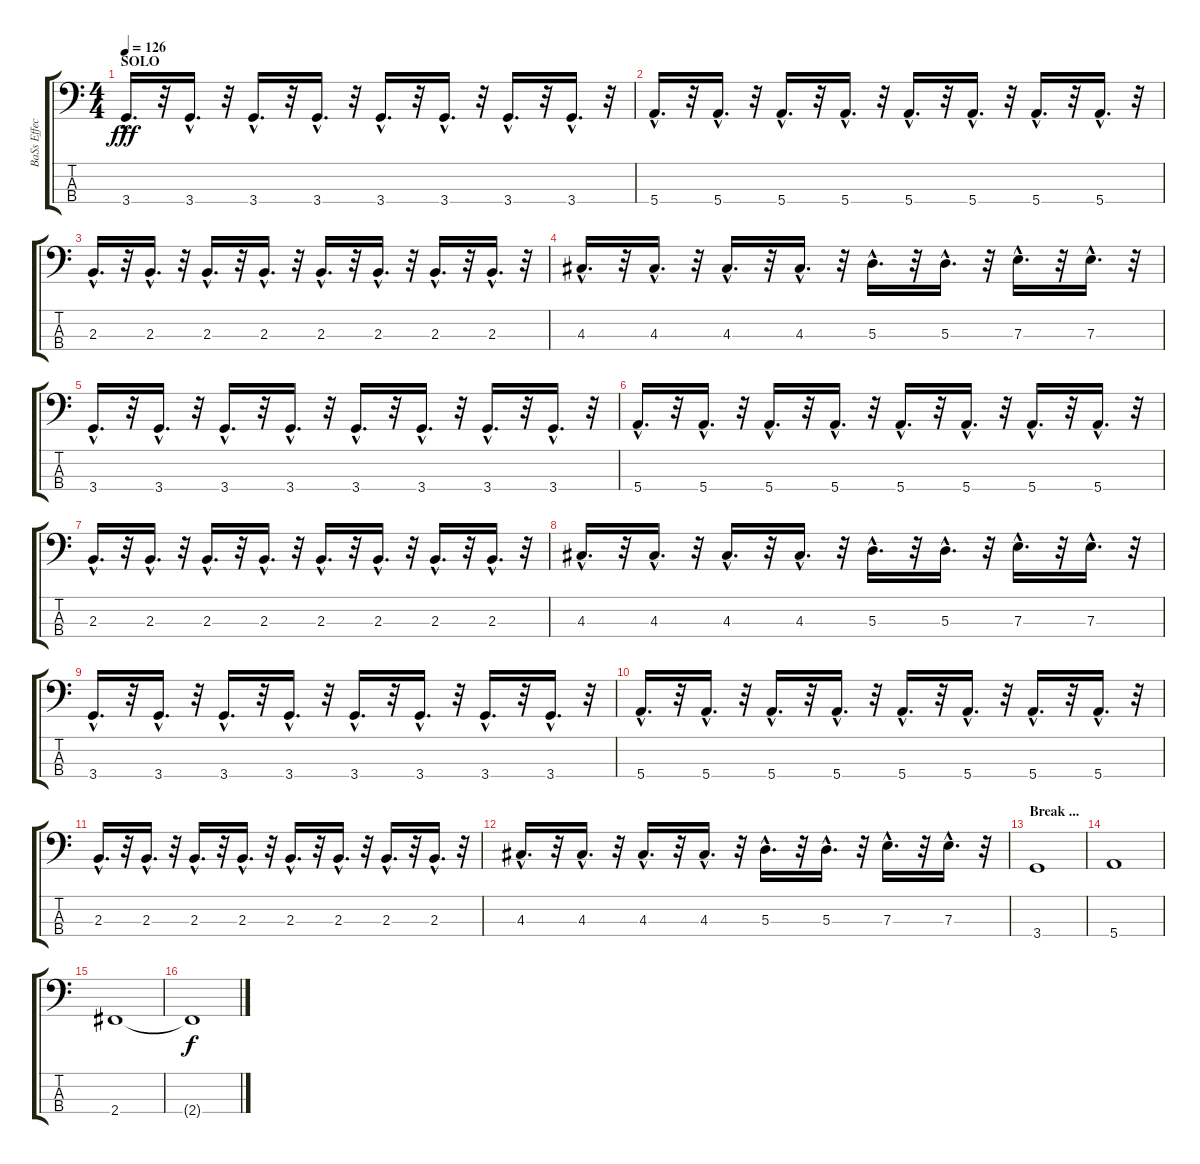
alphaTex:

\track ("BaSs EffecT" "BaSs Effec") {instrument synthbass1}
\staff {score tabs}
\tuning (G2 D2 A1 E1) {hide}
\ts (4 4)
\section ("" "SOLO")
\tempo 126
\clef f4
\ks c
3.4{hac}.16{d dy fff} r.32 3.4{hac}.16{d} r.32 3.4{hac}.16{d} r.32 3.4{hac}.16{d} r.32 3.4{hac}.16{d} r.32 3.4{hac}.16{d} r.32 3.4{hac}.16{d} r.32 3.4{hac}.16{d} r.32 |
5.4{hac}.16{d} r.32 5.4{hac}.16{d} r.32 5.4{hac}.16{d} r.32 5.4{hac}.16{d} r.32 5.4{hac}.16{d} r.32 5.4{hac}.16{d} r.32 5.4{hac}.16{d} r.32 5.4{hac}.16{d} r.32 |
2.3{hac}.16{d} r.32 2.3{hac}.16{d} r.32 2.3{hac}.16{d} r.32 2.3{hac}.16{d} r.32 2.3{hac}.16{d} r.32 2.3{hac}.16{d} r.32 2.3{hac}.16{d} r.32 2.3{hac}.16{d} r.32 |
4.3{hac}.16{d} r.32 4.3{hac}.16{d} r.32 4.3{hac}.16{d} r.32 4.3{hac}.16{d} r.32 5.3{hac}.16{d} r.32 5.3{hac}.16{d} r.32 7.3{hac}.16{d} r.32 7.3{hac}.16{d} r.32 |
3.4{hac}.16{d} r.32 3.4{hac}.16{d} r.32 3.4{hac}.16{d} r.32 3.4{hac}.16{d} r.32 3.4{hac}.16{d} r.32 3.4{hac}.16{d} r.32 3.4{hac}.16{d} r.32 3.4{hac}.16{d} r.32 |
5.4{hac}.16{d} r.32 5.4{hac}.16{d} r.32 5.4{hac}.16{d} r.32 5.4{hac}.16{d} r.32 5.4{hac}.16{d} r.32 5.4{hac}.16{d} r.32 5.4{hac}.16{d} r.32 5.4{hac}.16{d} r.32 |
2.3{hac}.16{d} r.32 2.3{hac}.16{d} r.32 2.3{hac}.16{d} r.32 2.3{hac}.16{d} r.32 2.3{hac}.16{d} r.32 2.3{hac}.16{d} r.32 2.3{hac}.16{d} r.32 2.3{hac}.16{d} r.32 |
4.3{hac}.16{d} r.32 4.3{hac}.16{d} r.32 4.3{hac}.16{d} r.32 4.3{hac}.16{d} r.32 5.3{hac}.16{d} r.32 5.3{hac}.16{d} r.32 7.3{hac}.16{d} r.32 7.3{hac}.16{d} r.32 |
3.4{hac}.16{d} r.32 3.4{hac}.16{d} r.32 3.4{hac}.16{d} r.32 3.4{hac}.16{d} r.32 3.4{hac}.16{d} r.32 3.4{hac}.16{d} r.32 3.4{hac}.16{d} r.32 3.4{hac}.16{d} r.32 |
5.4{hac}.16{d} r.32 5.4{hac}.16{d} r.32 5.4{hac}.16{d} r.32 5.4{hac}.16{d} r.32 5.4{hac}.16{d} r.32 5.4{hac}.16{d} r.32 5.4{hac}.16{d} r.32 5.4{hac}.16{d} r.32 |
2.3{hac}.16{d} r.32 2.3{hac}.16{d} r.32 2.3{hac}.16{d} r.32 2.3{hac}.16{d} r.32 2.3{hac}.16{d} r.32 2.3{hac}.16{d} r.32 2.3{hac}.16{d} r.32 2.3{hac}.16{d} r.32 |
4.3{hac}.16{d} r.32 4.3{hac}.16{d} r.32 4.3{hac}.16{d} r.32 4.3{hac}.16{d} r.32 5.3{hac}.16{d} r.32 5.3{hac}.16{d} r.32 7.3{hac}.16{d} r.32 7.3{hac}.16{d} r.32 |
\section ("" "Break ...")
3.4.1 |
5.4.1 |
2.4.1 |
2.4{t}.1{dy f}
